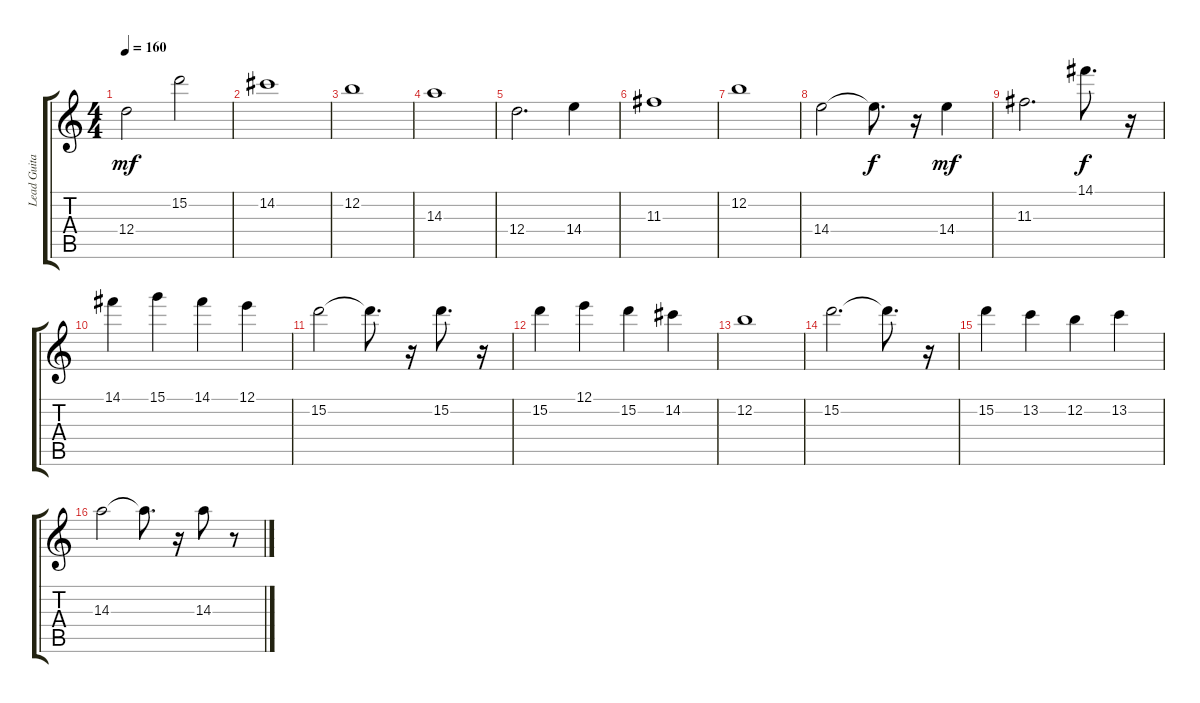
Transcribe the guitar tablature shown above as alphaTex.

\track ("Lead Guitar" "Lead Guita") {instrument distortionguitar}
\staff {score tabs}
\tuning (E4 B3 G3 D3 A2 E2) {hide}
\ts (4 4)
\tempo 160
\clef g2
\ks c
12.4.2{dy mf} 15.2.2 |
14.2.1 |
12.2.1 |
14.3.1 |
12.4.2{d} 14.4.4 |
11.3.1 |
12.2.1 |
14.4.2 14.4{t}.8{d dy f} r.16 14.4.4{dy mf} |
11.3.2{d} 14.1.8{d dy f} r.16 |
14.1.4 15.1.4 14.1.4 12.1.4 |
15.2.2 15.2{t}.8{d} r.16 15.2.8{d} r.16 |
15.2.4 12.1.4 15.2.4 14.2.4 |
12.2.1 |
15.2.2{d} 15.2{t}.8{d} r.16 |
15.2.4 13.2.4 12.2.4 13.2.4 |
14.3.2 14.3{t}.8{d} r.16 14.3.8 r.8
